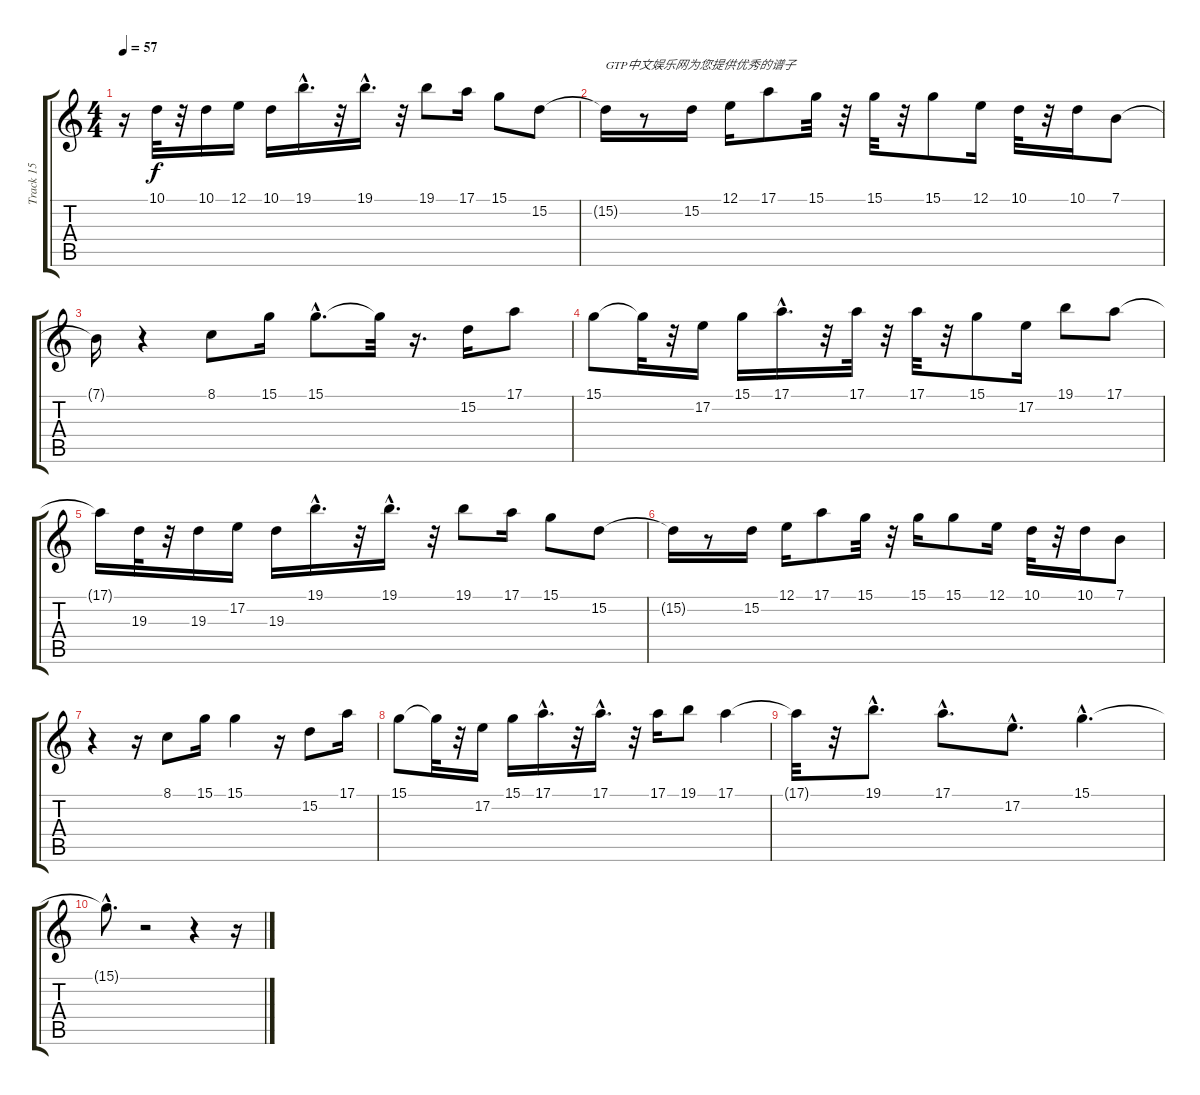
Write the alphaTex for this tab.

\track ("Track 15" "Track 15") {instrument lead1square}
\staff {score tabs}
\tuning (E4 B3 G3 D3 A2 E2) {hide}
\ts (4 4)
\tempo 57
\clef g2
\ks c
r.16{dy f instrument lead1square} 10.1.32 r.32 10.1.16 12.1.16 10.1.16 19.1{hac}.16{d} r.32 19.1{hac}.16{d} r.32 19.1.8 17.1.16 15.1.8 15.2.8 |
15.2{t}.16{txt "GTP中文娱乐网为您提供优秀的谱子"} r.8 15.2.16 12.1.16 17.1.8 15.1.32 r.32 15.1.32 r.32 15.1.8 12.1.16 10.1.32 r.32 10.1.16 7.1.8 |
7.1{t}.16 r.4 8.1.8 15.1.16 15.1{hac}.8{d} 15.1{t}.32 r.16{d} 15.2.16 17.1.8 |
15.1.8 15.1{t}.32 r.32 17.2.16 15.1.16 17.1{hac}.16{d} r.32 17.1.32 r.32 17.1.32 r.32 15.1.8 17.2.16 19.1.8 17.1.8 |
17.1{t}.16 19.3.32 r.32 19.3.16 17.2.16 19.3.16 19.1{hac}.16{d} r.32 19.1{hac}.16{d} r.32 19.1.8 17.1.16 15.1.8 15.2.8 |
15.2{t}.16 r.8 15.2.16 12.1.16 17.1.8 15.1.32 r.32 15.1.16 15.1.8 12.1.16 10.1.32 r.32 10.1.16 7.1.8 |
r.4 r.16 8.1.8 15.1.16 15.1.4 r.16 15.2.8 17.1.16 |
15.1.8 15.1{t}.32 r.32 17.2.16 15.1.16 17.1{hac}.16{d} r.32 17.1{hac}.16{d} r.32 17.1.16 19.1.8 17.1.4 |
17.1{t}.32 r.32 19.1{hac}.8{d} 17.1{hac}.8{d} 17.2{hac}.8{d} 15.1{hac}.4{d} |
15.1{hac t}.8{d} r.2 r.4 r.16
